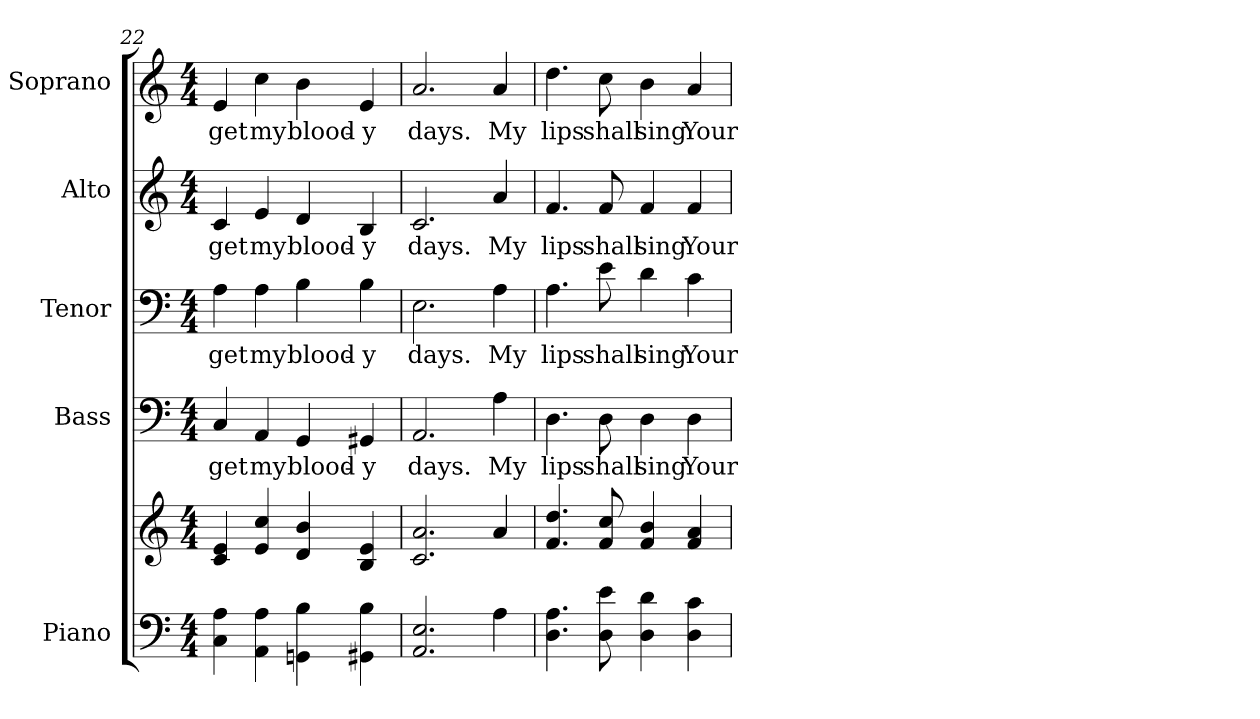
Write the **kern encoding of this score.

**kern	**kern	**kern	**text	**kern	**text	**kern	**text	**kern	**text
*part5	*part5	*part4	*part4	*part3	*part3	*part2	*part2	*part1	*part1
*staff6	*staff5	*staff4	*staff4	*staff3	*staff3	*staff2	*staff2	*staff1	*staff1
*I"Piano	*	*I"Bass	*	*I"Tenor	*	*I"Alto	*	*I"Soprano	*
*I'Pno.	*	*I'B.	*	*I'T.	*	*I'A.	*	*I'S.	*
*clefF4	*clefG2	*clefF4	*	*clefF4	*	*clefG2	*	*clefG2	*
*k[]	*k[]	*k[]	*	*k[]	*	*k[]	*	*k[]	*
*C:	*C:	*C:	*	*C:	*	*C:	*	*C:	*
*M4/4	*M4/4	*M4/4	*	*M4/4	*	*M4/4	*	*M4/4	*
=22	=22	=22	=22	=22	=22	=22	=22	=22	=22
!	!	!	!LO:LY:b:color=#000000	!	!	!	!	!	!
!	!	!	!	!	!LO:LY:b:color=#000000	!	!	!	!
!	!	!	!	!	!	!	!LO:LY:b:color=#000000	!	!
!	!	!	!	!	!	!	!	!	!LO:LY:b:color=#000000
4Ci\ 4Ai	4ci/ 4ei	4Ci/	-get	4Ai\	-get	4ci/	-get	4ei/	-get
!	!	!	!LO:LY:b:color=#000000	!	!	!	!	!	!
!	!	!	!	!	!LO:LY:b:color=#000000	!	!	!	!
!	!	!	!	!	!	!	!LO:LY:b:color=#000000	!	!
!	!	!	!	!	!	!	!	!	!LO:LY:b:color=#000000
4AAi\ 4Ai	4ei/ 4cci	4AAi/	my	4Ai\	my	4ei/	my	4cci\	my
!	!	!	!LO:LY:b:color=#000000	!	!	!	!	!	!
!	!	!	!	!	!LO:LY:b:color=#000000	!	!	!	!
!	!	!	!	!	!	!	!LO:LY:b:color=#000000	!	!
!	!	!	!	!	!	!	!	!	!LO:LY:b:color=#000000
4GGni\ 4Bi	4di/ 4bi	4GGi/	blood-	4Bi\	blood-	4di/	blood-	4bi\	blood-
!	!	!	!LO:LY:b:color=#000000	!	!	!	!	!	!
!	!	!	!	!	!LO:LY:b:color=#000000	!	!	!	!
!	!	!	!	!	!	!	!LO:LY:b:color=#000000	!	!
!	!	!	!	!	!	!	!	!	!LO:LY:b:color=#000000
4GG#Xi\ 4Bi	4Bi/ 4ei	4GG#Xi/	-y	4Bi\	-y	4Bi/	-y	4ei/	-y
=23	=23	=23	=23	=23	=23	=23	=23	=23	=23
!	!	!	!LO:LY:b:color=#000000	!	!	!	!	!	!
!	!	!	!	!	!LO:LY:b:color=#000000	!	!	!	!
!	!	!	!	!	!	!	!LO:LY:b:color=#000000	!	!
!	!	!	!	!	!	!	!	!	!LO:LY:b:color=#000000
2.AAi/ 2.Ei	2.ci/ 2.ai	2.AAi/	days.	2.Ei\	days.	2.ci/	days.	2.ai/	days.
!	!	!	!LO:LY:b:color=#000000	!	!	!	!	!	!
!	!	!	!	!	!LO:LY:b:color=#000000	!	!	!	!
!	!	!	!	!	!	!	!LO:LY:b:color=#000000	!	!
!	!	!	!	!	!	!	!	!	!LO:LY:b:color=#000000
4Ai\	4ai/	4Ai\	My	4Ai\	My	4ai/	My	4ai/	My
!!LO:PB:g=z
=24	=24	=24	=24	=24	=24	=24	=24	=24	=24
!	!	!	!LO:LY:b:color=#000000	!	!	!	!	!	!
!	!	!	!	!	!LO:LY:b:color=#000000	!	!	!	!
!	!	!	!	!	!	!	!LO:LY:b:color=#000000	!	!
!	!	!	!	!	!	!	!	!	!LO:LY:b:color=#000000
4.Di\ 4.Ai	4.fi/ 4.ddi	4.Di\	lips	4.Ai\	lips	4.fi/	lips	4.ddi\	lips
!	!	!	!LO:LY:b:color=#000000	!	!	!	!	!	!
!	!	!	!	!	!LO:LY:b:color=#000000	!	!	!	!
!	!	!	!	!	!	!	!LO:LY:b:color=#000000	!	!
!	!	!	!	!	!	!	!	!	!LO:LY:b:color=#000000
8Di\ 8ei	8fi/ 8cci	8Di\	shall	8ei\	shall	8fi/	shall	8cci\	shall
!	!	!	!LO:LY:b:color=#000000	!	!	!	!	!	!
!	!	!	!	!	!LO:LY:b:color=#000000	!	!	!	!
!	!	!	!	!	!	!	!LO:LY:b:color=#000000	!	!
!	!	!	!	!	!	!	!	!	!LO:LY:b:color=#000000
4Di\ 4di	4fi/ 4bi	4Di\	sing	4di\	sing	4fi/	sing	4bi\	sing
!	!	!	!LO:LY:b:color=#000000	!	!	!	!	!	!
!	!	!	!	!	!LO:LY:b:color=#000000	!	!	!	!
!	!	!	!	!	!	!	!LO:LY:b:color=#000000	!	!
!	!	!	!	!	!	!	!	!	!LO:LY:b:color=#000000
4Di\ 4ci	4fi/ 4ai	4Di\	Your	4ci\	Your	4fi/	Your	4ai/	Your
=	=	=	=	=	=	=	=	=	=
*-	*-	*-	*-	*-	*-	*-	*-	*-	*-
